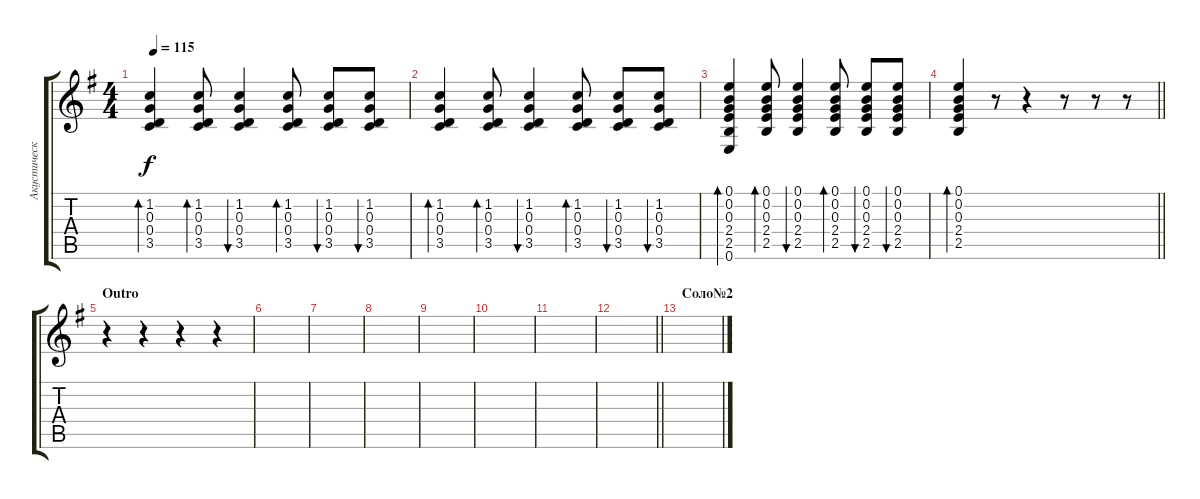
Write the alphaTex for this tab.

\track ("Акустическая гитара" "Акустическ") {instrument acousticguitarnylon}
\staff {score tabs}
\tuning (E4 B3 G3 D3 A2 E2) {hide}
\ts (4 4)
\tempo 115
\clef g2
\ks g
(1.2 0.3 0.4 3.5).4{bd 120 dy f} (1.2 0.3 0.4 3.5).8{bd 120} (1.2 0.3 0.4 3.5).4{bu 120} (1.2 0.3 0.4 3.5).8{bd 120} (1.2 0.3 0.4 3.5).8{bu 120} (1.2 0.3 0.4 3.5).8{bu 120} |
(1.2 0.3 0.4 3.5).4{bd 120} (1.2 0.3 0.4 3.5).8{bd 120} (1.2 0.3 0.4 3.5).4{bu 120} (1.2 0.3 0.4 3.5).8{bd 120} (1.2 0.3 0.4 3.5).8{bu 120} (1.2 0.3 0.4 3.5).8{bu 120} |
(0.1 0.2 0.3 2.4 2.5 0.6).4{bd 120} (0.1 0.2 0.3 2.4 2.5).8{bd 120} (0.1 0.2 0.3 2.4 2.5).4{bu 120} (0.1 0.2 0.3 2.4 2.5).8{bd 120} (0.1 0.2 0.3 2.4 2.5).8{bu 120} (0.1 0.2 0.3 2.4 2.5).8{bu 120} |
\barLineRight lightlight
(0.1 0.2 0.3 2.4 2.5).4{bd 120} r.8 r.4 r.8 r.8 r.8 |
\section ("" "Outro")
r.4 r.4 r.4 r.4 |
|
|
|
|
|
|
\barLineRight lightlight
|
\section ("" "Соло№2")
